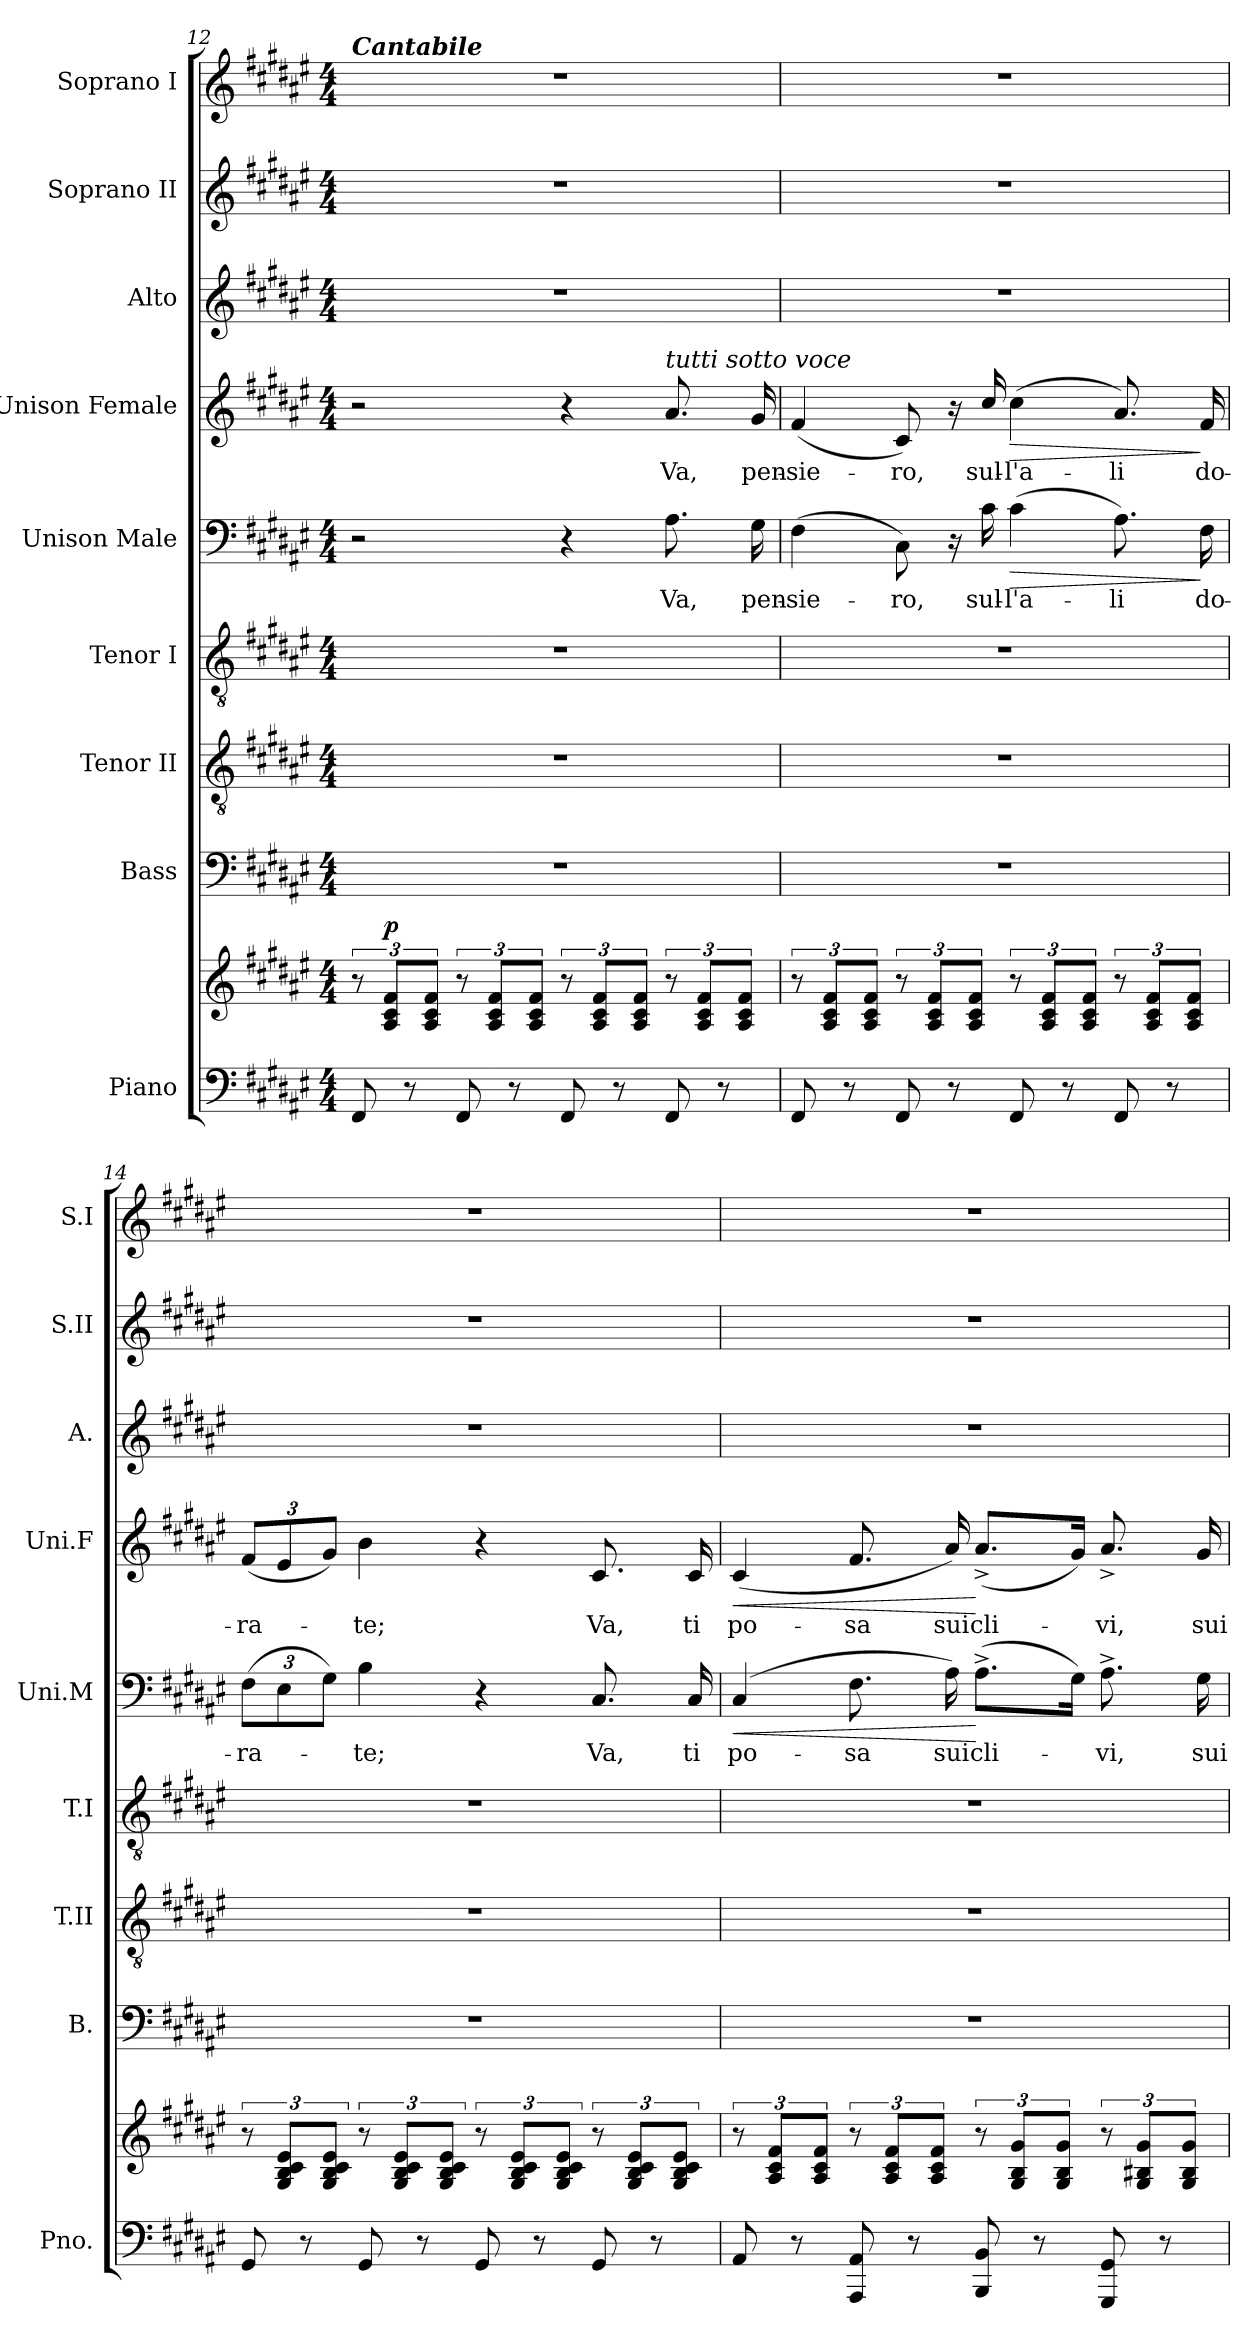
**kern	**kern	**dynam	**kern	**kern	**kern	**kern	**text	**dynam	**kern	**text	**dynam	**kern	**kern	**kern
*part9	*part9	*part9	*part8	*part7	*part6	*part5	*part5	*part5	*part4	*part4	*part4	*part3	*part2	*part1
*staff10	*staff9	*staff9/10	*staff8	*staff7	*staff6	*staff5	*staff5	*staff5	*staff4	*staff4	*staff4	*staff3	*staff2	*staff1
*I"Piano	*	*	*I"Bass	*I"Tenor II	*I"Tenor I	*I"Unison Male	*	*	*I"Unison Female	*	*	*I"Alto	*I"Soprano II	*I"Soprano I
*I'Pno.	*	*	*I'B.	*I'T.II	*I'T.I	*I'Uni.M	*	*	*I'Uni.F	*	*	*I'A.	*I'S.II	*I'S.I
!!LO:PB:g=z
*clefF4	*clefG2	*	*clefF4	*clefGv2	*clefGv2	*clefF4	*	*	*clefG2	*	*	*clefG2	*clefG2	*clefG2
*k[f#c#g#d#a#e#]	*k[f#c#g#d#a#e#]	*	*k[f#c#g#d#a#e#]	*k[f#c#g#d#a#e#]	*k[f#c#g#d#a#e#]	*k[f#c#g#d#a#e#]	*	*	*k[f#c#g#d#a#e#]	*	*	*k[f#c#g#d#a#e#]	*k[f#c#g#d#a#e#]	*k[f#c#g#d#a#e#]
*M4/4	*M4/4	*	*M4/4	*M4/4	*M4/4	*M4/4	*	*	*M4/4	*	*	*M4/4	*M4/4	*M4/4
=12	=12	=12	=12	=12	=12	=12	=12	=12	=12	=12	=12	=12	=12	=12
!	!	!	!	!	!	!	!	!	!	!	!	!	!	!LO:TX:a:Bi:t=Cantabile
8FF#/	12r	.	1r	1r	1r	2r	.	.	2r	.	.	1r	1r	1r
!	!	!LO:DY:a	!	!	!	!	!	!	!	!	!	!	!	!
.	12A#/ 12c#/ 12f#/L	p	.	.	.	.	.	.	.	.	.	.	.	.
8r	.	.	.	.	.	.	.	.	.	.	.	.	.	.
.	12A#/ 12c#/ 12f#/J	.	.	.	.	.	.	.	.	.	.	.	.	.
8FF#/	12r	.	.	.	.	.	.	.	.	.	.	.	.	.
.	12A#/ 12c#/ 12f#/L	.	.	.	.	.	.	.	.	.	.	.	.	.
8r	.	.	.	.	.	.	.	.	.	.	.	.	.	.
.	12A#/ 12c#/ 12f#/J	.	.	.	.	.	.	.	.	.	.	.	.	.
8FF#/	12r	.	.	.	.	4r	.	.	4r	.	.	.	.	.
.	12A#/ 12c#/ 12f#/L	.	.	.	.	.	.	.	.	.	.	.	.	.
8r	.	.	.	.	.	.	.	.	.	.	.	.	.	.
.	12A#/ 12c#/ 12f#/J	.	.	.	.	.	.	.	.	.	.	.	.	.
!	!	!	!	!	!	!	!	!	!LO:TX:a:i:t=tutti sotto voce	!	!	!	!	!
!	!	!	!	!	!	!	!LO:LY:b	!	!	!LO:LY:b	!	!	!	!
8FF#/	12r	.	.	.	.	8.A#\	Va,	.	8.a#/	Va,	.	.	.	.
.	12A#/ 12c#/ 12f#/L	.	.	.	.	.	.	.	.	.	.	.	.	.
8r	.	.	.	.	.	.	.	.	.	.	.	.	.	.
.	12A#/ 12c#/ 12f#/J	.	.	.	.	.	.	.	.	.	.	.	.	.
!	!	!	!	!	!	!	!LO:LY:b	!	!	!LO:LY:b	!	!	!	!
.	.	.	.	.	.	16G#\	pen-	.	16g#/	pen-	.	.	.	.
=13	=13	=13	=13	=13	=13	=13	=13	=13	=13	=13	=13	=13	=13	=13
!	!	!	!	!	!	!	!LO:LY:b	!	!	!LO:LY:b	!	!	!	!
8FF#/	12r	.	1r	1r	1r	(4F#\	-sie-	.	(4f#/	-sie-	.	1r	1r	1r
.	12A#/ 12c#/ 12f#/L	.	.	.	.	.	.	.	.	.	.	.	.	.
8r	.	.	.	.	.	.	.	.	.	.	.	.	.	.
.	12A#/ 12c#/ 12f#/J	.	.	.	.	.	.	.	.	.	.	.	.	.
!	!	!	!	!	!	!	!LO:LY:b	!	!	!LO:LY:b	!	!	!	!
8FF#/	12r	.	.	.	.	8C#\)	-ro,	.	8c#/)	-ro,	.	.	.	.
.	12A#/ 12c#/ 12f#/L	.	.	.	.	.	.	.	.	.	.	.	.	.
8r	.	.	.	.	.	16r	.	.	16r	.	.	.	.	.
.	12A#/ 12c#/ 12f#/J	.	.	.	.	.	.	.	.	.	.	.	.	.
!	!	!	!	!	!	!	!LO:LY:b	!	!	!LO:LY:b	!	!	!	!
.	.	.	.	.	.	16c#\	sul-	.	16cc#/	sul-	.	.	.	.
!	!	!	!	!	!	!	!LO:LY:b	!LO:HP:b	!	!LO:LY:b	!LO:HP:b	!	!	!
8FF#/	12r	.	.	.	.	(4c#\	-l'a-	>	(4cc#\	-l'a-	>	.	.	.
.	12A#/ 12c#/ 12f#/L	.	.	.	.	.	.	.	.	.	.	.	.	.
8r	.	.	.	.	.	.	.	.	.	.	.	.	.	.
.	12A#/ 12c#/ 12f#/J	.	.	.	.	.	.	.	.	.	.	.	.	.
!	!	!	!	!	!	!	!LO:LY:b	!	!	!LO:LY:b	!	!	!	!
8FF#/	12r	.	.	.	.	8.A#\)	-li	.	8.a#/)	-li	.	.	.	.
.	12A#/ 12c#/ 12f#/L	.	.	.	.	.	.	.	.	.	.	.	.	.
8r	.	.	.	.	.	.	.	.	.	.	.	.	.	.
.	12A#/ 12c#/ 12f#/J	.	.	.	.	.	.	.	.	.	.	.	.	.
!	!	!	!	!	!	!	!LO:LY:b	!	!	!LO:LY:b	!	!	!	!
.	.	.	.	.	.	16F#\	do-	]	16f#/	do-	]	.	.	.
!!LO:LB:g=z
=14	=14	=14	=14	=14	=14	=14	=14	=14	=14	=14	=14	=14	=14	=14
*	*	*	*	*	*	*Xbrackettup	*	*	*	*	*	*	*	*
!	!	!	!	!	!	!	!LO:LY:b	!	!	!	!	!	!	!
*	*	*	*	*	*	*	*	*	*Xbrackettup	*	*	*	*	*
!	!	!	!	!	!	!	!	!	!	!LO:LY:b	!	!	!	!
8GG#/	12r	.	1r	1r	1r	(12F#\L	-ra-	.	(12f#/L	-ra-	.	1r	1r	1r
.	12G#/ 12B/ 12c#/ 12e#/L	.	.	.	.	12E#\	.	.	12e#/	.	.	.	.	.
8r	.	.	.	.	.	.	.	.	.	.	.	.	.	.
.	12G#/ 12B/ 12c#/ 12e#/J	.	.	.	.	12G#\J)	.	.	12g#/J)	.	.	.	.	.
!	!	!	!	!	!	!	!LO:LY:b	!	!	!LO:LY:b	!	!	!	!
8GG#/	12r	.	.	.	.	4B\	-te;	.	4b\	-te;	.	.	.	.
.	12G#/ 12B/ 12c#/ 12e#/L	.	.	.	.	.	.	.	.	.	.	.	.	.
8r	.	.	.	.	.	.	.	.	.	.	.	.	.	.
.	12G#/ 12B/ 12c#/ 12e#/J	.	.	.	.	.	.	.	.	.	.	.	.	.
8GG#/	12r	.	.	.	.	4r	.	.	4r	.	.	.	.	.
.	12G#/ 12B/ 12c#/ 12e#/L	.	.	.	.	.	.	.	.	.	.	.	.	.
8r	.	.	.	.	.	.	.	.	.	.	.	.	.	.
.	12G#/ 12B/ 12c#/ 12e#/J	.	.	.	.	.	.	.	.	.	.	.	.	.
!	!	!	!	!	!	!	!LO:LY:b	!	!	!LO:LY:b	!	!	!	!
8GG#/	12r	.	.	.	.	8.C#/	Va,	.	8.c#/	Va,	.	.	.	.
.	12G#/ 12B/ 12c#/ 12e#/L	.	.	.	.	.	.	.	.	.	.	.	.	.
8r	.	.	.	.	.	.	.	.	.	.	.	.	.	.
.	12G#/ 12B/ 12c#/ 12e#/J	.	.	.	.	.	.	.	.	.	.	.	.	.
!	!	!	!	!	!	!	!LO:LY:b	!	!	!LO:LY:b	!	!	!	!
.	.	.	.	.	.	16C#/	ti	.	16c#/	ti	.	.	.	.
=15	=15	=15	=15	=15	=15	=15	=15	=15	=15	=15	=15	=15	=15	=15
!	!	!	!	!	!	!	!LO:LY:b	!LO:HP:b	!	!LO:LY:b	!LO:HP:b	!	!	!
8AA#/	12r	.	1r	1r	1r	(4C#/	po-	<	(4c#/	po-	<	1r	1r	1r
.	12A#/ 12c#/ 12f#/L	.	.	.	.	.	.	.	.	.	.	.	.	.
8r	.	.	.	.	.	.	.	.	.	.	.	.	.	.
.	12A#/ 12c#/ 12f#/J	.	.	.	.	.	.	.	.	.	.	.	.	.
!	!	!	!	!	!	!	!LO:LY:b	!	!	!LO:LY:b	!	!	!	!
8AAA#/ 8AA#/	12r	.	.	.	.	8.F#\	-sa	.	8.f#/	-sa	.	.	.	.
.	12A#/ 12c#/ 12f#/L	.	.	.	.	.	.	.	.	.	.	.	.	.
8r	.	.	.	.	.	.	.	.	.	.	.	.	.	.
.	12A#/ 12c#/ 12f#/J	.	.	.	.	.	.	.	.	.	.	.	.	.
!	!	!	!	!	!	!	!LO:LY:b	!	!	!LO:LY:b	!	!	!	!
.	.	.	.	.	.	16A#\)	sui	.	16a#/)	sui	.	.	.	.
!	!	!	!	!	!	!	!LO:LY:b	!	!	!LO:LY:b	!	!	!	!
8BBB/ 8BB/	12r	.	.	.	.	(8.A#^\L	cli-	[	(8.a#^/L	cli-	[	.	.	.
.	12G#/ 12B/ 12g#/L	.	.	.	.	.	.	.	.	.	.	.	.	.
8r	.	.	.	.	.	.	.	.	.	.	.	.	.	.
.	12G#/ 12B/ 12g#/J	.	.	.	.	.	.	.	.	.	.	.	.	.
.	.	.	.	.	.	16G#\Jk)	.	.	16g#/Jk)	.	.	.	.	.
!	!	!	!	!	!	!	!LO:LY:b	!	!	!LO:LY:b	!	!	!	!
8GGG#/ 8GG#/	12r	.	.	.	.	8.A#^\	-vi,	.	8.a#^/	-vi,	.	.	.	.
.	12G#/ 12B#X/ 12g#/L	.	.	.	.	.	.	.	.	.	.	.	.	.
8r	.	.	.	.	.	.	.	.	.	.	.	.	.	.
.	12G#/ 12B#/ 12g#/J	.	.	.	.	.	.	.	.	.	.	.	.	.
!	!	!	!	!	!	!	!LO:LY:b	!	!	!LO:LY:b	!	!	!	!
.	.	.	.	.	.	16G#\	sui	.	16g#/	sui	.	.	.	.
=	=	=	=	=	=	=	=	=	=	=	=	=	=	=
*-	*-	*-	*-	*-	*-	*-	*-	*-	*-	*-	*-	*-	*-	*-
